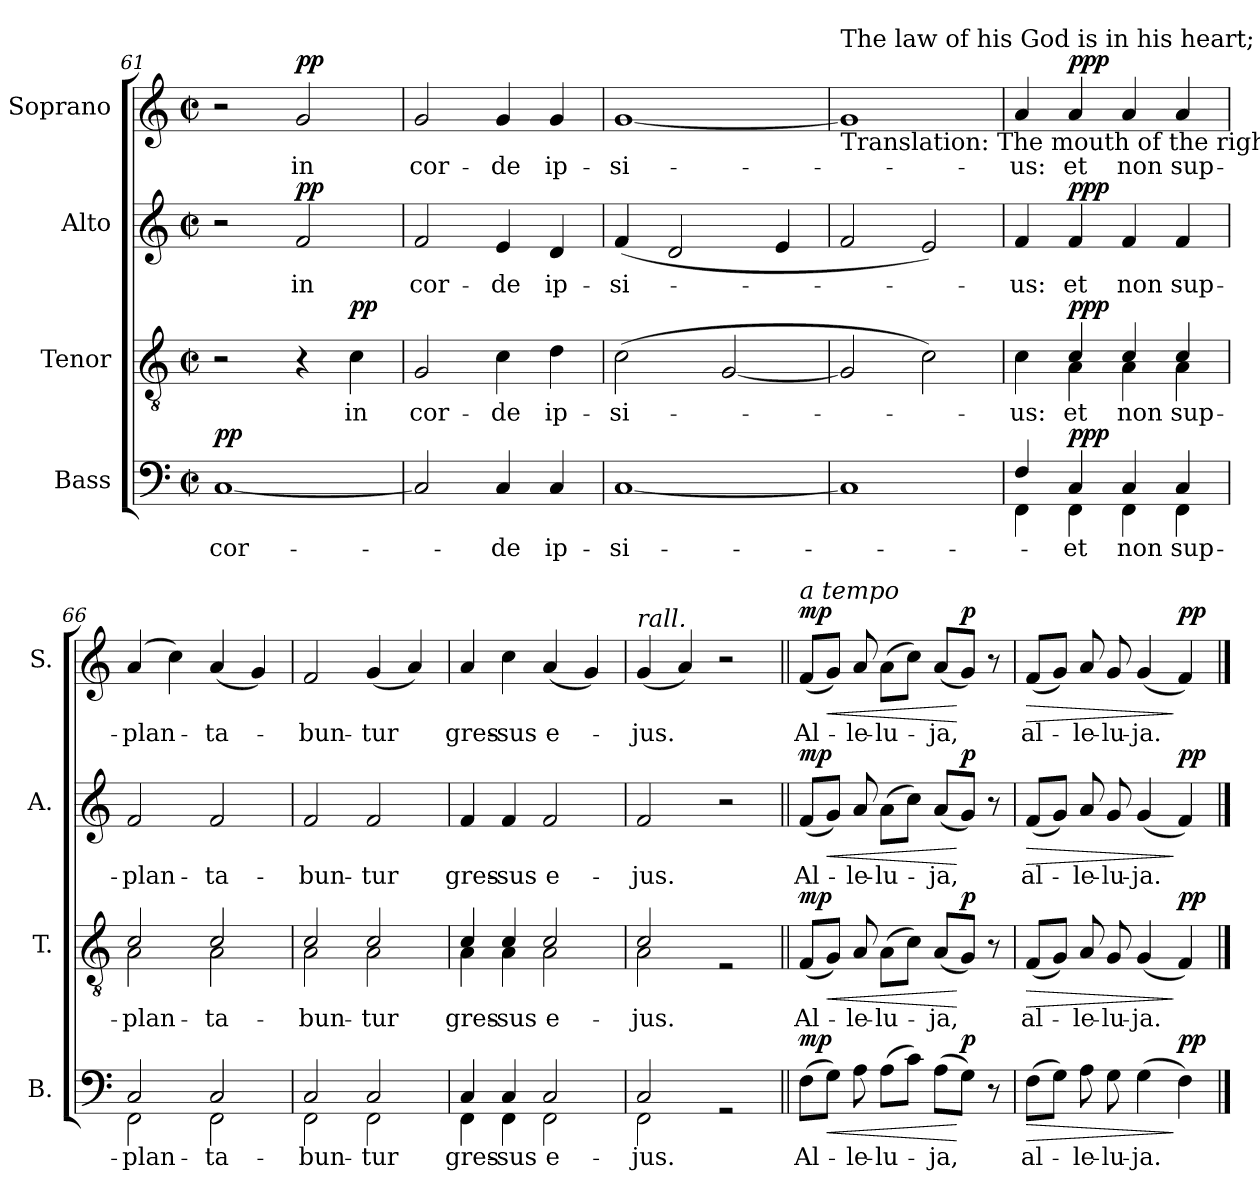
**kern	**text	**dynam	**kern	**text	**dynam	**kern	**text	**dynam	**kern	**text	**dynam
*part4	*part4	*part4	*part3	*part3	*part3	*part2	*part2	*part2	*part1	*part1	*part1
*staff4	*staff4	*staff4	*staff3	*staff3	*staff3	*staff2	*staff2	*staff2	*staff1	*staff1	*staff1
*I"Bass	*	*	*I"Tenor	*	*	*I"Alto	*	*	*I"Soprano	*	*
*I'B.	*	*	*I'T.	*	*	*I'A.	*	*	*I'S.	*	*
*clefF4	*	*	*clefGv2	*	*	*clefG2	*	*	*clefG2	*	*
*k[]	*	*	*k[]	*	*	*k[]	*	*	*k[]	*	*
*M2/2	*	*	*M2/2	*	*	*M2/2	*	*	*M2/2	*	*
*met(c|)	*	*	*met(c|)	*	*	*met(c|)	*	*	*met(c|)	*	*
=61	=61	=61	=61	=61	=61	=61	=61	=61	=61	=61	=61
!	!LO:LY:b	!LO:DY:a	!	!	!	!	!	!	!	!	!
[1C	cor-	pp	2r	.	.	2r	.	.	2r	.	.
!	!	!	!	!	!	!	!LO:LY:b	!LO:DY:a	!	!LO:LY:b	!LO:DY:a
.	.	.	4r	.	.	2f/	in	pp	2g/	in	pp
!	!	!	!	!LO:LY:b	!LO:DY:a	!	!	!	!	!	!
.	.	.	4c\	in	pp	.	.	.	.	.	.
=62	=62	=62	=62	=62	=62	=62	=62	=62	=62	=62	=62
!	!	!	!	!LO:LY:b	!	!	!LO:LY:b	!	!	!LO:LY:b	!
2C/]	.	.	2G/	cor-	.	2f/	cor-	.	2g/	cor-	.
!	!LO:LY:b	!	!	!LO:LY:b	!	!	!LO:LY:b	!	!	!LO:LY:b	!
4C/	-de	.	4c\	-de	.	4e/	-de	.	4g/	-de	.
!	!LO:LY:b	!	!	!LO:LY:b	!	!	!LO:LY:b	!	!	!LO:LY:b	!
4C/	ip-	.	4d\	ip-	.	4d/	ip-	.	4g/	ip-	.
=63	=63	=63	=63	=63	=63	=63	=63	=63	=63	=63	=63
!	!LO:LY:b	!	!	!LO:LY:b	!	!	!LO:LY:b	!	!	!LO:LY:b	!
[1C	-si-	.	(>2c\	-si-	.	(<4f/	-si-	.	[1g	-si-	.
.	.	.	.	.	.	2d/	.	.	.	.	.
.	.	.	[2G/	.	.	.	.	.	.	.	.
.	.	.	.	.	.	4e/	.	.	.	.	.
=64	=64	=64	=64	=64	=64	=64	=64	=64	=64	=64	=64
!	!	!	!	!	!	!	!	!	!LO:TX:b:t=Translation&colon; The mouth of the righteous utters wisdom,  and his tongue speaks what is just.	!	!
!	!	!	!	!	!	!	!	!	!LO:TX:t=The law of his God is in his heart; and his steps will not be impeded.  Amen.	!	!
1C]	.	.	2G/]	.	.	2f/	.	.	1g]	.	.
.	.	.	2c\)	.	.	2e/)	.	.	.	.	.
=65	=65	=65	=65	=65	=65	=65	=65	=65	=65	=65	=65
*^	*	*	*	*	*	*	*	*	*	*	*
!	!	!	!	!	!LO:LY:b	!	!	!LO:LY:b	!	!	!LO:LY:b	!
*	*	*	*	*^	*	*	*	*	*	*	*	*
4F/	4FF\	.	.	4c\	4ryy	-us:	.	4f/	-us:	.	4a/	-us:	.
!	!	!LO:LY:b	!LO:DY:a	!	!	!LO:LY:b	!LO:DY:a	!	!LO:LY:b	!LO:DY:a	!	!LO:LY:b	!LO:DY:a
4C/	4FF\	et	ppp	4c/	4A\	et	ppp	4f/	et	ppp	4a/	et	ppp
!	!	!LO:LY:b	!	!	!	!LO:LY:b	!	!	!LO:LY:b	!	!	!LO:LY:b	!
4C/	4FF\	non	.	4c/	4A\	non	.	4f/	non	.	4a/	non	.
!	!	!LO:LY:b	!	!	!	!LO:LY:b	!	!	!LO:LY:b	!	!	!LO:LY:b	!
4C/	4FF\	sup-	.	4c/	4A\	sup-	.	4f/	sup-	.	4a/	sup-	.
=66	=66	=66	=66	=66	=66	=66	=66	=66	=66	=66	=66	=66	=66
!	!	!LO:LY:b	!	!	!	!LO:LY:b	!	!	!LO:LY:b	!	!	!LO:LY:b	!
2C/	2FF\	-plan-	.	2c/	2A\	-plan-	.	2f/	-plan-	.	(>4a/	-plan-	.
.	.	.	.	.	.	.	.	.	.	.	4cc\)	.	.
!	!	!LO:LY:b	!	!	!	!LO:LY:b	!	!	!LO:LY:b	!	!	!LO:LY:b	!
2C/	2FF\	-ta-	.	2c/	2A\	-ta-	.	2f/	-ta-	.	(<4a/	-ta-	.
.	.	.	.	.	.	.	.	.	.	.	4g/)	.	.
=67	=67	=67	=67	=67	=67	=67	=67	=67	=67	=67	=67	=67	=67
!	!	!LO:LY:b	!	!	!	!LO:LY:b	!	!	!LO:LY:b	!	!	!LO:LY:b	!
2C/	2FF\	-bun-	.	2c/	2A\	-bun-	.	2f/	-bun-	.	2f/	-bun-	.
!	!	!LO:LY:b	!	!	!	!LO:LY:b	!	!	!LO:LY:b	!	!	!LO:LY:b	!
2C/	2FF\	-tur	.	2c/	2A\	-tur	.	2f/	-tur	.	(<4g/	-tur	.
.	.	.	.	.	.	.	.	.	.	.	4a/)	.	.
=68	=68	=68	=68	=68	=68	=68	=68	=68	=68	=68	=68	=68	=68
!	!	!LO:LY:b	!	!	!	!LO:LY:b	!	!	!LO:LY:b	!	!	!LO:LY:b	!
4C/	4FF\	gres-	.	4c/	4A\	gres-	.	4f/	gres-	.	4a/	gres-	.
!	!	!LO:LY:b	!	!	!	!LO:LY:b	!	!	!LO:LY:b	!	!	!LO:LY:b	!
4C/	4FF\	-sus	.	4c/	4A\	-sus	.	4f/	-sus	.	4cc\	-sus	.
!	!	!LO:LY:b	!	!	!	!LO:LY:b	!	!	!LO:LY:b	!	!	!LO:LY:b	!
2C/	2FF\	e-	.	2c/	2A\	e-	.	2f/	e-	.	(<4a/	e-	.
.	.	.	.	.	.	.	.	.	.	.	4g/)	.	.
!!LO:LB:g=z
=69	=69	=69	=69	=69	=69	=69	=69	=69	=69	=69	=69	=69	=69
!	!	!	!	!	!	!	!	!	!	!	!LO:TX:a:i:t=rall.	!	!
!	!	!LO:LY:b	!	!	!	!LO:LY:b	!	!	!LO:LY:b	!	!	!LO:LY:b	!
2C/	2FF\	-jus.	.	2c/	2A\	-jus.	.	2f/	-jus.	.	(<4g/	-jus.	.
.	.	.	.	.	.	.	.	.	.	.	4a/)	.	.
2rGG	2ryy	.	.	2rE	2ryy	.	.	2r	.	.	2r	.	.
=70||	=70||	=70||	=70||	=70||	=70||	=70||	=70||	=70||	=70||	=70||	=70||	=70||	=70||
!	!	!	!	!	!	!	!	!	!	!	!LO:TX:a:i:t=a tempo	!	!
!	!	!LO:LY:b	!LO:DY:a	!	!	!LO:LY:b	!LO:DY:a	!	!LO:LY:b	!LO:DY:a	!	!LO:LY:b	!LO:DY:a
*v	*v	*	*	*	*	*	*	*	*	*	*	*	*
*	*	*	*v	*v	*	*	*	*	*	*	*	*
(>8F\L	Al-	mp	(<8F/L	Al-	mp	(<8f/L	Al-	mp	(<8f/L	Al-	mp
!	!	!LO:HP:b	!	!	!LO:HP:b	!	!	!LO:HP:b	!	!	!LO:HP:b
8G\J)	.	<	8G/J)	.	<	8g/J)	.	<	8g/J)	.	<
!	!LO:LY:b	!	!	!LO:LY:b	!	!	!LO:LY:b	!	!	!LO:LY:b	!
8A\	-le-	.	8A/	-le-	.	8a/	-le-	.	8a/	-le-	.
!	!LO:LY:b	!	!	!LO:LY:b	!	!	!LO:LY:b	!	!	!LO:LY:b	!
(>8A\L	-lu-	.	(>8A\L	-lu-	.	(>8a\L	-lu-	.	(>8a\L	-lu-	.
8c\J)	.	.	8c\J)	.	.	8cc\J)	.	.	8cc\J)	.	.
!	!LO:LY:b	!	!	!LO:LY:b	!	!	!LO:LY:b	!	!	!LO:LY:b	!
(>8A\L	-ja,	.	(<8A/L	-ja,	.	(<8a/L	-ja,	.	(<8a/L	-ja,	.
!	!	!LO:DY:n=1:a	!	!	!LO:DY:n=1:a	!	!	!LO:DY:n=1:a	!	!	!LO:DY:n=1:a
8G\J)	.	[ p	8G/J)	.	[ p	8g/J)	.	[ p	8g/J)	.	[ p
8r	.	.	8r	.	.	8r	.	.	8r	.	.
=71	=71	=71	=71	=71	=71	=71	=71	=71	=71	=71	=71
!	!LO:LY:b	!LO:HP:b	!	!LO:LY:b	!LO:HP:b	!	!LO:LY:b	!LO:HP:b	!	!LO:LY:b	!LO:HP:b
(>8F\L	al-	>	(<8F/L	al-	>	(<8f/L	al-	>	(<8f/L	al-	>
8G\J)	.	.	8G/J)	.	.	8g/J)	.	.	8g/J)	.	.
!	!LO:LY:b	!	!	!LO:LY:b	!	!	!LO:LY:b	!	!	!LO:LY:b	!
8A\	-le-	.	8A/	-le-	.	8a/	-le-	.	8a/	-le-	.
!	!LO:LY:b	!	!	!LO:LY:b	!	!	!LO:LY:b	!	!	!LO:LY:b	!
8G\	-lu-	.	8G/	-lu-	.	8g/	-lu-	.	8g/	-lu-	.
!	!LO:LY:b	!	!	!LO:LY:b	!	!	!LO:LY:b	!	!	!LO:LY:b	!
(>4G\	-ja.	.	(<4G/	-ja.	.	(<4g/	-ja.	.	(<4g/	-ja.	.
!	!	!LO:DY:n=1:a	!	!	!LO:DY:n=1:a	!	!	!LO:DY:n=1:a	!	!	!LO:DY:n=1:a
4F\)	.	] pp	4F/)	.	] pp	4f/)	.	] pp	4f/)	.	] pp
==	==	==	==	==	==	==	==	==	==	==	==
*-	*-	*-	*-	*-	*-	*-	*-	*-	*-	*-	*-
